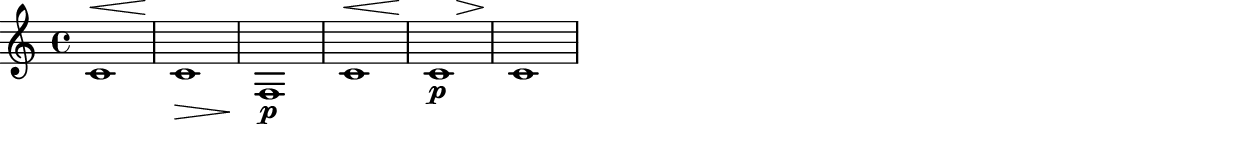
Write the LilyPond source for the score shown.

%% Generated by lilypond-book
%% Options: [exampleindent=10.16\mm,indent=0\mm,line-width=160\mm]
\include "lilypond-book-preamble.ly"


% ****************************************************************
% Start cut-&-pastable-section
% ****************************************************************

#(ly:set-option 'eps-box-padding 3.000000)



\paper {
  indent = 0\mm
  line-width = 160\mm
  % offset the left padding, also add 1mm as lilypond creates cropped
  % images with a little space on the right
  line-width = #(- line-width (* mm  3.000000) (* mm 1))
}

\layout {
  
}




% ****************************************************************
% ly snippet:
% ****************************************************************
\sourcefilename "/lilypond-2.23.82/input/regression/dynamics-alignment-autobreak.ly"
\sourcefileline 0
\version "2.19.21"

\header {
  texidoc = "If a dynamic has an explicit direction that differs from the 
dynamic line spanner's direction, automatically break the dynamic line spanner.
"
}

\relative {
  c'1^\<
  c1_\>
  f,1\p

  c'1^\<
  c1_\p^\>
  c1\!
}



% ****************************************************************
% end ly snippet
% ****************************************************************
